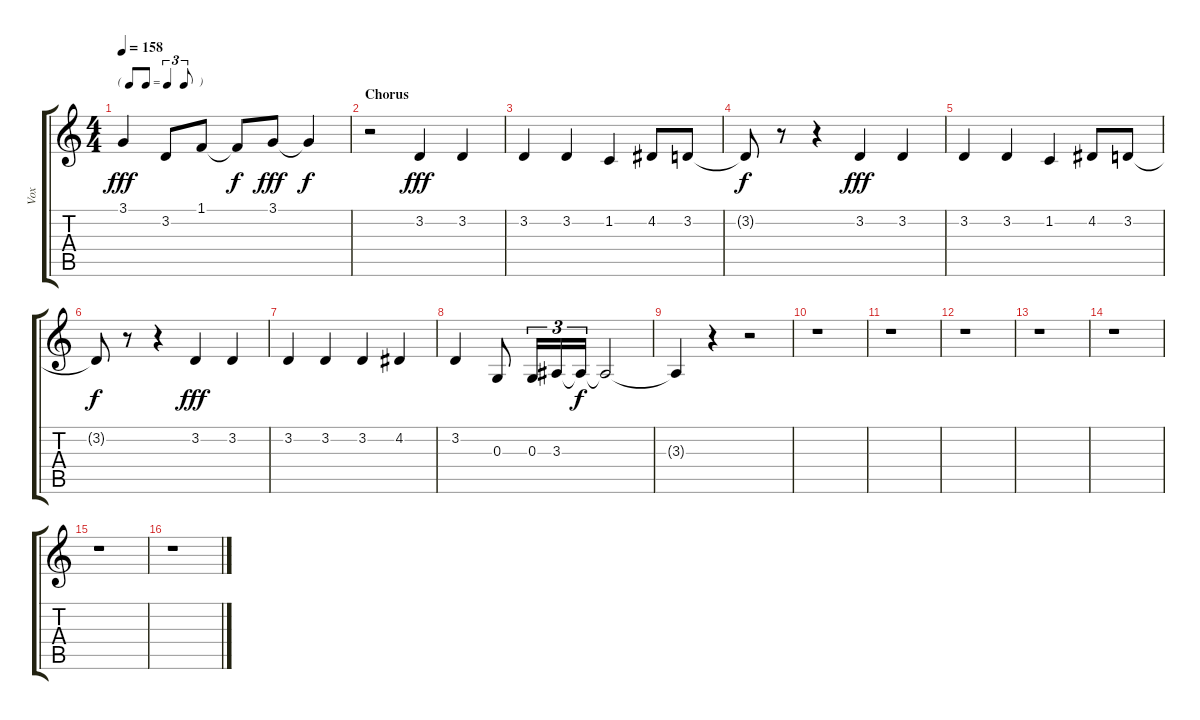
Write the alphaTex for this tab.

\track ("Vox" "Vox") {instrument bassoon}
\staff {score tabs}
\tuning (E4 B3 G3 D3 A2 E2) {hide}
\ts (4 4)
\tf triplet8th
\tempo 158
\clef g2
\ks c
3.1.4{dy fff} 3.2.8 1.1.8 1.1{t}.8{dy f} 3.1.8{dy fff} 3.1{t}.4{dy f} |
\section ("" "Chorus")
r.2 3.2.4{dy fff} 3.2.4 |
3.2.4 3.2.4 1.2.4 4.2.8 3.2.8 |
3.2{t}.8{dy f} r.8 r.4 3.2.4{dy fff} 3.2.4 |
3.2.4 3.2.4 1.2.4 4.2.8 3.2.8 |
3.2{t}.8{dy f} r.8 r.4 3.2.4{dy fff} 3.2.4 |
3.2.4 3.2.4 3.2.4 4.2.4 |
3.2.4 0.3.8 0.3.16{tu (3 2)} 3.3.16{tu (3 2)} 3.3{t}.16{tu (3 2) dy f} 3.3{t}.2 |
3.3{t}.4 r.4 r.2 |
r.1 |
r.1 |
r.1 |
r.1 |
r.1 |
r.1 |
r.1
